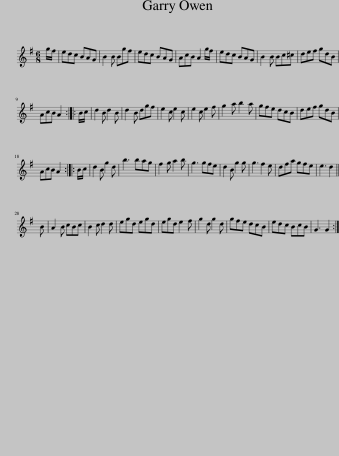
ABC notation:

X:1
L:1/8
M:6/8
I:linebreak $
K:G
V:1 treble
V:1
 g/f/ | edc BAG | B2 B Bgf | edc BAG | AcB A2 g/f/ | %5
 edc BAG | B2 B Bc^c | def gdB |$ AcB A2 :: B/c/ | %10
 d2 B d2 B | d2 B dgf | e2 c e2 c | e2 c e2 f | g2 a b2 a | %15
 gfe dcB | def gdB |$ AcB A2 :: B/c/ | d2 B g2 d | %20
 b3 bag | f2 g a2 b | g3 gfe | d2 B g2 g | g3 f2 e | %25
 dfa gfe | e3 d2 ||$ B | A2 B cBc | B2 c d2 d | %30
 egd egd | egd e2 f | g2 d g2 d | gfe dcB | edc BcB | %35
 G3 G2 :| %36
